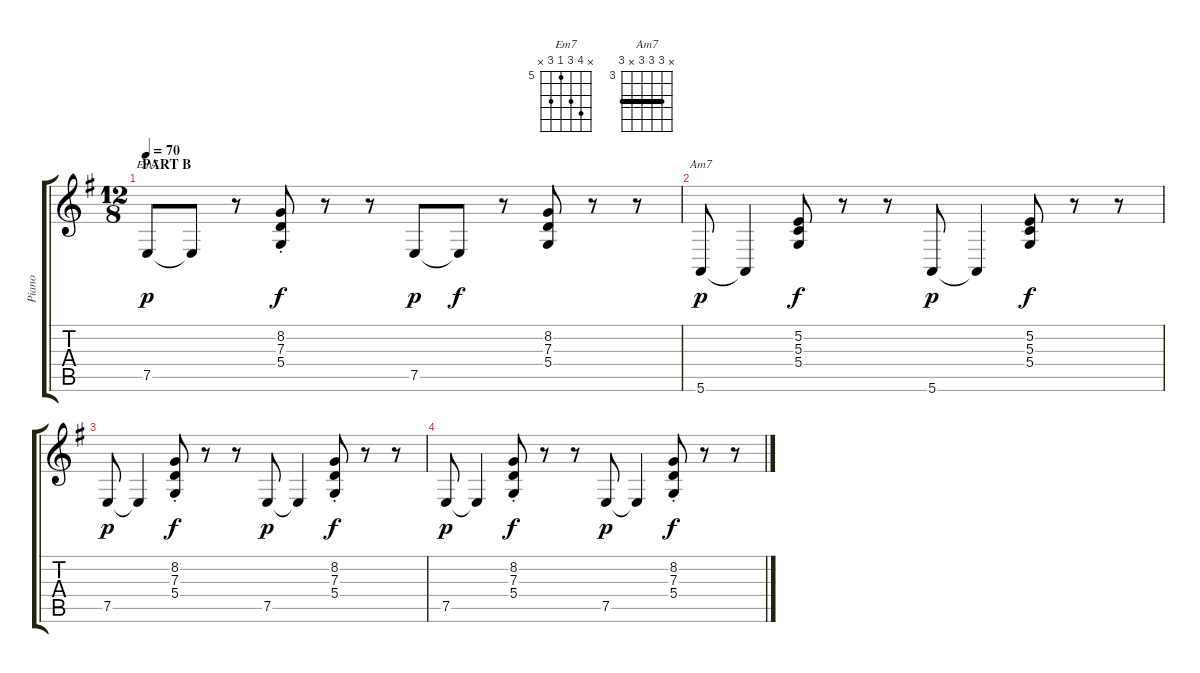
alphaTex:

\track ("Piano" "Piano") {instrument electricgrandpiano}
\staff {score tabs}
\tuning (E4 B3 G3 D3 A2 E2) {hide}
\chord ("Em7" x 8 7 5 7 x) {firstfret 5}
\chord ("Am7" x 5 5 5 x 5) {firstfret 3 barre 5}
\ts (12 8)
\section ("" "PART B")
\tempo 70
\clef g2
\ks eminor
7.5.8{ch "Em7" dy p instrument electricgrandpiano} 7.5{t}.8 r.8 (8.2{st} 7.3 5.4).8{dy f} r.8 r.8 7.5.8{dy p} 7.5{t}.8{dy f} r.8 (8.2 7.3 5.4).8 r.8 r.8 |
5.6.8{ch "Am7" dy p} 5.6{t}.4 (5.2 5.3 5.4).8{dy f} r.8 r.8 5.6.8{dy p} 5.6{t}.4 (5.2 5.3 5.4).8{dy f} r.8 r.8 |
7.5.8{dy p} 7.5{t}.4 (8.2 7.3{st} 5.4).8{dy f} r.8 r.8 7.5.8{dy p} 7.5{t}.4 (8.2 7.3{st} 5.4).8{dy f} r.8 r.8 |
7.5.8{dy p} 7.5{t}.4 (8.2 7.3{st} 5.4).8{dy f} r.8 r.8 7.5.8{dy p} 7.5{t}.4 (8.2 7.3{st} 5.4).8{dy f} r.8 r.8
